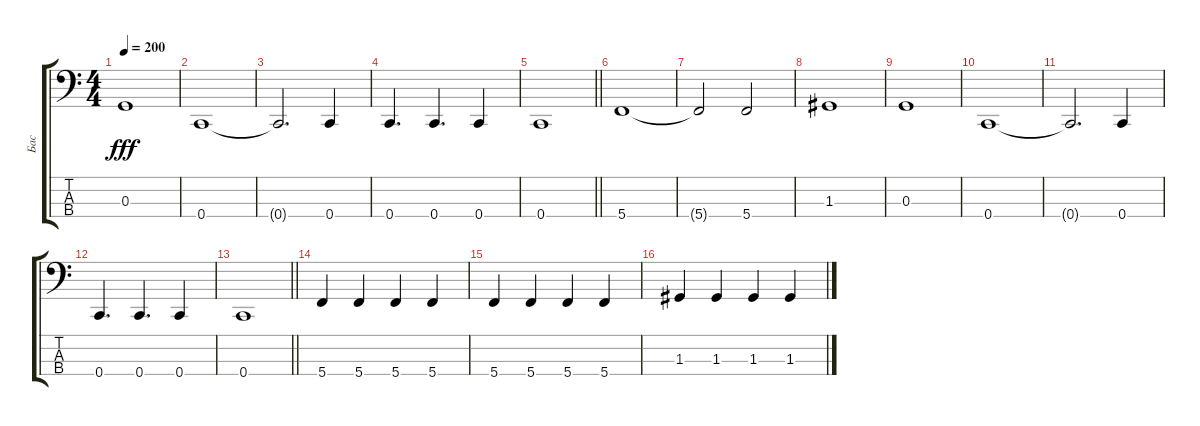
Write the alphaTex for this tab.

\track ("Бас" "Бас") {instrument electricbasspick}
\staff {score tabs}
\tuning (F2 C2 G1 C1) {hide}
\ts (4 4)
\tempo 200
\clef f4
\ks c
0.3.1{dy fff} |
0.4.1 |
0.4{t}.2{d} 0.4.4 |
0.4.4{d} 0.4.4{d} 0.4.4 |
\barLineRight lightlight
0.4.1 |
5.4.1 |
5.4{t}.2 5.4.2 |
1.3.1 |
0.3.1 |
0.4.1 |
0.4{t}.2{d} 0.4.4 |
0.4.4{d} 0.4.4{d} 0.4.4 |
\barLineRight lightlight
0.4.1 |
\section ("" " ")
5.4.4 5.4.4 5.4.4 5.4.4 |
5.4.4 5.4.4 5.4.4 5.4.4 |
1.3.4 1.3.4 1.3.4 1.3.4
